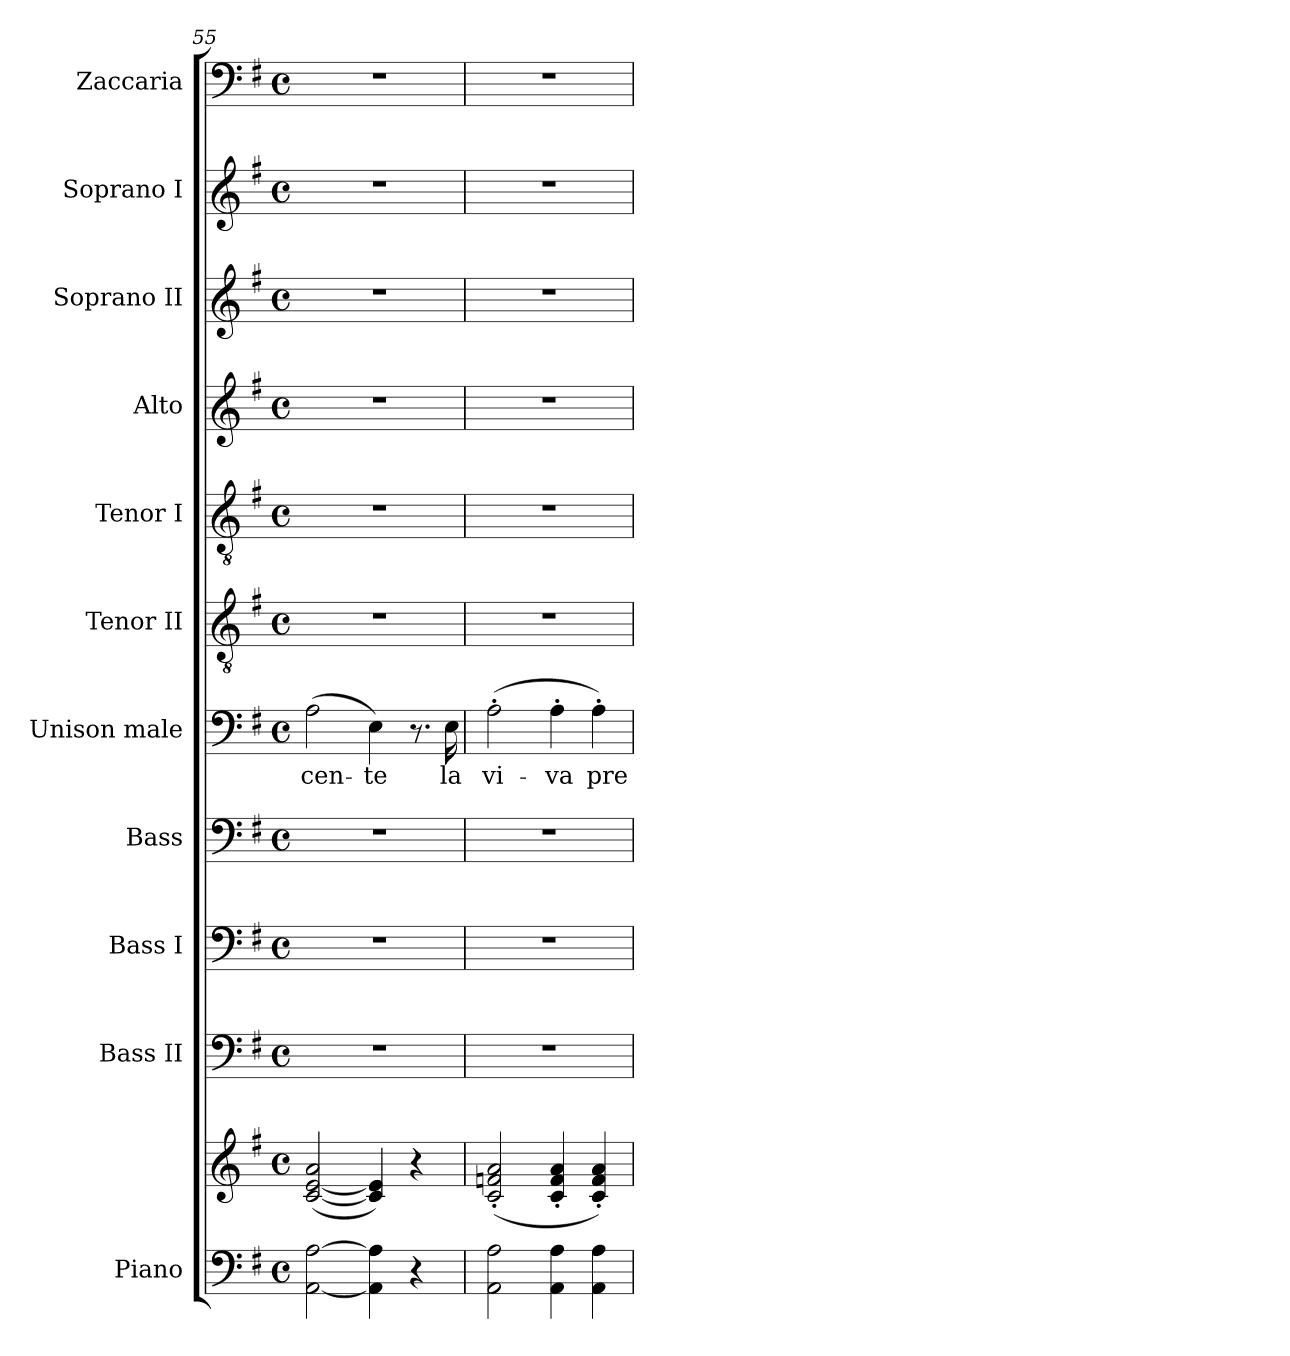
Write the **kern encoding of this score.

**kern	**kern	**kern	**kern	**kern	**kern	**text	**kern	**kern	**kern	**kern	**kern	**kern
*part11	*part11	*part10	*part9	*part8	*part7	*part7	*part6	*part5	*part4	*part3	*part2	*part1
*staff12	*staff11	*staff10	*staff9	*staff8	*staff7	*staff7	*staff6	*staff5	*staff4	*staff3	*staff2	*staff1
*I"Piano	*	*I"Bass II	*I"Bass I	*I"Bass	*I"Unison male	*	*I"Tenor II	*I"Tenor I	*I"Alto	*I"Soprano II	*I"Soprano I	*I"Zaccaria
*I'Pno.	*	*I'B.II	*I'B.I	*I'B.	*I'Uni.m	*	*I'T.II	*I'T.I	*I'A.	*I'S.II	*I'S.I	*I'Zac.
*clefF4	*clefG2	*clefF4	*clefF4	*clefF4	*clefF4	*	*clefGv2	*clefGv2	*clefG2	*clefG2	*clefG2	*clefF4
*k[f#]	*k[f#]	*k[f#]	*k[f#]	*k[f#]	*k[f#]	*	*k[f#]	*k[f#]	*k[f#]	*k[f#]	*k[f#]	*k[f#]
*M4/4	*M4/4	*M4/4	*M4/4	*M4/4	*M4/4	*	*M4/4	*M4/4	*M4/4	*M4/4	*M4/4	*M4/4
*met(c)	*met(c)	*met(c)	*met(c)	*met(c)	*met(c)	*	*met(c)	*met(c)	*met(c)	*met(c)	*met(c)	*met(c)
=55	=55	=55	=55	=55	=55	=55	=55	=55	=55	=55	=55	=55
!	!	!	!	!	!	!LO:LY:b	!	!	!	!	!	!
[2AA\ [2A\	(<[2c/ [2e/ 2a/	1r	1r	1r	(>2A\	-cen-	1r	1r	1r	1r	1r	1r
!	!	!	!	!	!	!LO:LY:b	!	!	!	!	!	!
4AA\] 4A\]	4c/] 4e/])	.	.	.	4E\)	-te	.	.	.	.	.	.
4r	4r	.	.	.	8.r	.	.	.	.	.	.	.
!	!	!	!	!	!	!LO:LY:b	!	!	!	!	!	!
.	.	.	.	.	16E\	la	.	.	.	.	.	.
=56	=56	=56	=56	=56	=56	=56	=56	=56	=56	=56	=56	=56
!	!	!	!	!	!	!LO:LY:b	!	!	!	!	!	!
2AA\ 2A\	(<2c/' 2fn/' 2a/'	1r	1r	1r	(>2A'\	vi-	1r	1r	1r	1r	1r	1r
!	!	!	!	!	!	!LO:LY:b	!	!	!	!	!	!
4AA\ 4A\	4c/' 4f/' 4a/'	.	.	.	4A'\	-va	.	.	.	.	.	.
!	!	!	!	!	!	!LO:LY:b	!	!	!	!	!	!
4AA\ 4A\	4c/' 4f/' 4a/')	.	.	.	4A'\)	pre-	.	.	.	.	.	.
=	=	=	=	=	=	=	=	=	=	=	=	=
*-	*-	*-	*-	*-	*-	*-	*-	*-	*-	*-	*-	*-
